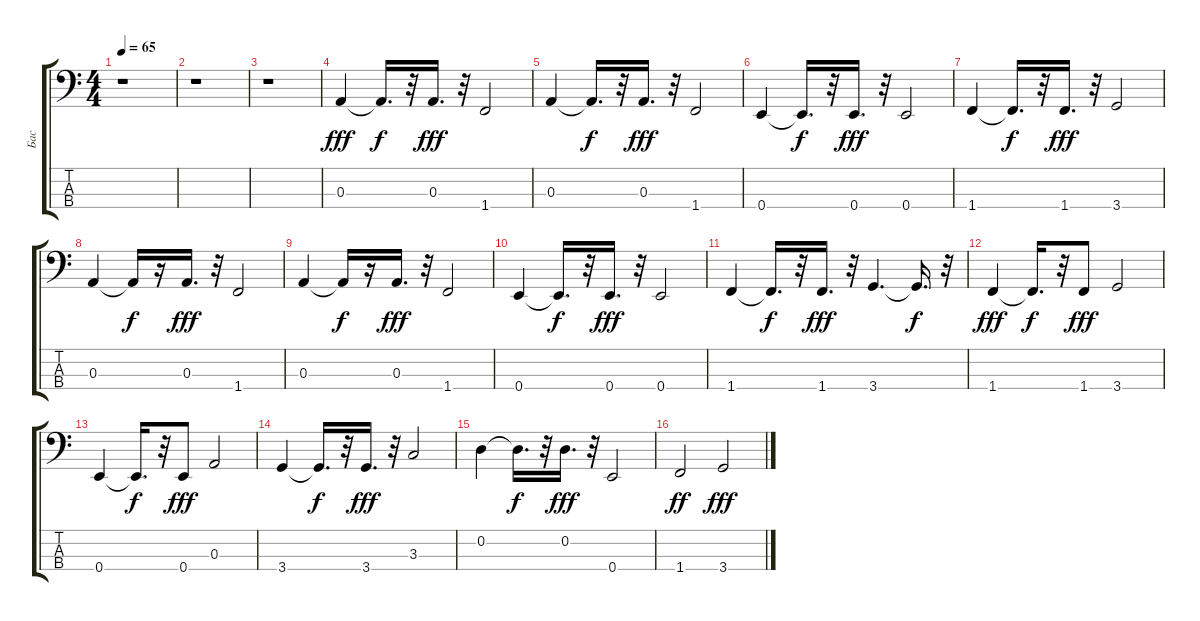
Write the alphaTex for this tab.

\track ("Бас" "Бас") {instrument electricbassfinger}
\staff {score tabs}
\tuning (G2 D2 A1 E1) {hide}
\ts (4 4)
\tempo 65
\clef f4
\ks c
r.1{dy fff} |
r.1 |
r.1 |
0.3.4 0.3{t}.16{d dy f} r.32 0.3.16{d dy fff} r.32 1.4.2 |
0.3.4 0.3{t}.16{d dy f} r.32 0.3.16{d dy fff} r.32 1.4.2 |
0.4.4 0.4{t}.16{d dy f} r.32 0.4.16{d dy fff} r.32 0.4.2 |
1.4.4 1.4{t}.16{d dy f} r.32 1.4.16{d dy fff} r.32 3.4.2 |
0.3.4 0.3{t}.16{dy f} r.16 0.3.16{d dy fff} r.32 1.4.2 |
0.3.4 0.3{t}.16{dy f} r.16 0.3.16{d dy fff} r.32 1.4.2 |
0.4.4 0.4{t}.16{d dy f} r.32 0.4.16{d dy fff} r.32 0.4.2 |
1.4.4 1.4{t}.16{d dy f} r.32 1.4.16{d dy fff} r.32 3.4.4{d} 3.4{t}.16{d dy f} r.32 |
1.4.4{dy fff} 1.4{t}.16{d dy f} r.32 1.4.8{dy fff} 3.4.2 |
0.4.4 0.4{t}.16{d dy f} r.32 0.4.8{dy fff} 0.3.2 |
3.4.4 3.4{t}.16{d dy f} r.32 3.4.16{d dy fff} r.32 3.3.2 |
0.2.4 0.2{t}.16{d dy f} r.32 0.2.16{d dy fff} r.32 0.4.2 |
1.4.2{dy ff} 3.4.2{dy fff}
